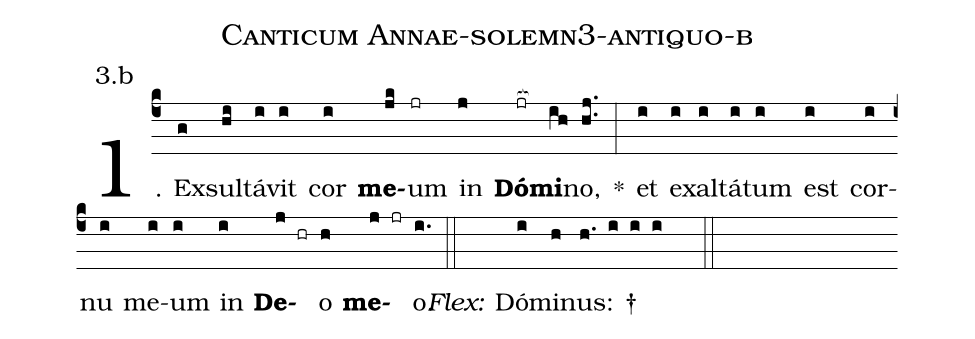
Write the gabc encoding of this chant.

name: Canticum Annae-solemn3-antiquo-b;
annotation: 3.b;
%%
(c4)1. Ex(g)sul(hi)tá(i)vit(i) cor(i) <b>me</b>(jk)um(jr) in(j) <b>Dó</b>(jr[ocb:1{])<b>mi</b>(ih[ocb:0}])no,(hj..) *(:) et(i) ex(i)al(i)tá(i)tum(i) est(i) cor(i)nu(i) me(i)um(i) in(i) <b>De</b>(j hr)o(h) <b>me</b>(j jr)o.(i.) (::)
<i>Flex:</i>()  Dó(i)mi(h)nus: †(h. i i i  ::)
